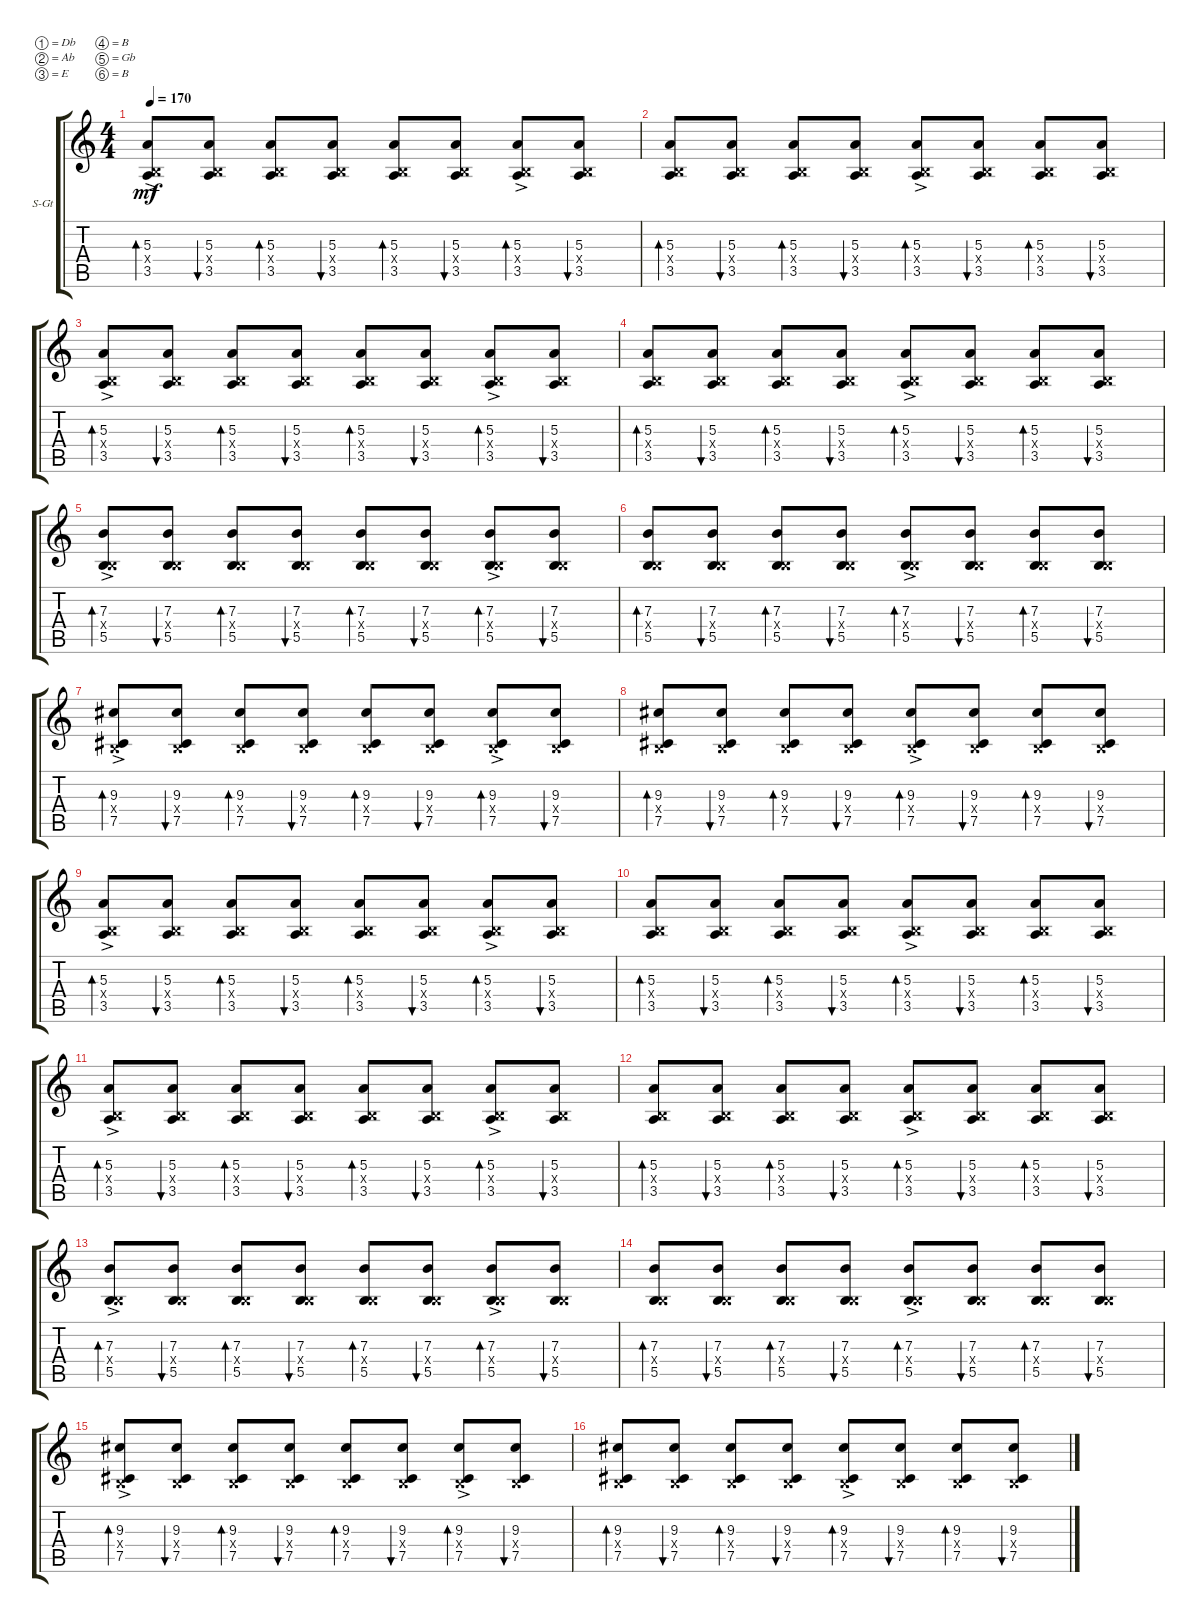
\defaultSystemsLayout 4
\bracketExtendMode groupsimilarinstruments
\firstSystemTrackNameOrientation horizontal
\otherSystemsTrackNameOrientation horizontal
\track ("Steel Guitar" "S-Gt") {instrument acousticguitarsteel}
\staff {score tabs}
\tuning (Db4 Ab3 E3 B2 Gb2 B1)
\ts (4 4)
\tempo 170
\clef g2
\ks c
(3.5{ac} 0.4{x} 5.3{ac}).8{bd 45 dy mf} (3.5 0.4{x} 5.3).8{bu 44} (3.5 0.4{x} 5.3).8{bd 45} (3.5 0.4{x} 5.3).8{bu 44} (3.5 0.4{x} 5.3).8{bd 45} (3.5 0.4{x} 5.3).8{bu 44} (3.5{ac} 0.4{x} 5.3{ac}).8{bd 45} (3.5 0.4{x} 5.3).8{bu 44} |
(3.5 0.4{x} 5.3).8{bd 45} (3.5 0.4{x} 5.3).8{bu 44} (3.5 0.4{x} 5.3).8{bd 45} (3.5 0.4{x} 5.3).8{bu 44} (3.5{ac} 0.4{x} 5.3{ac}).8{bd 45} (3.5 0.4{x} 5.3).8{bu 44} (3.5 0.4{x} 5.3).8{bd 45} (3.5 0.4{x} 5.3).8{bu 44} |
(3.5{ac} 0.4{x} 5.3{ac}).8{bd 45} (3.5 0.4{x} 5.3).8{bu 44} (3.5 0.4{x} 5.3).8{bd 45} (3.5 0.4{x} 5.3).8{bu 44} (3.5 0.4{x} 5.3).8{bd 45} (3.5 0.4{x} 5.3).8{bu 44} (3.5{ac} 0.4{x} 5.3{ac}).8{bd 45} (3.5 0.4{x} 5.3).8{bu 44} |
(3.5 0.4{x} 5.3).8{bd 45} (3.5 0.4{x} 5.3).8{bu 44} (3.5 0.4{x} 5.3).8{bd 45} (3.5 0.4{x} 5.3).8{bu 44} (3.5{ac} 0.4{x} 5.3{ac}).8{bd 45} (3.5 0.4{x} 5.3).8{bu 44} (3.5 0.4{x} 5.3).8{bd 45} (3.5 0.4{x} 5.3).8{bu 44} |
(5.5{ac} 0.4{x} 7.3{ac}).8{bd 45} (5.5 0.4{x} 7.3).8{bu 44} (5.5 0.4{x} 7.3).8{bd 45} (5.5 0.4{x} 7.3).8{bu 44} (5.5 0.4{x} 7.3).8{bd 45} (5.5 0.4{x} 7.3).8{bu 44} (5.5{ac} 0.4{x} 7.3{ac}).8{bd 45} (5.5 0.4{x} 7.3).8{bu 44} |
(5.5 0.4{x} 7.3).8{bd 45} (5.5 0.4{x} 7.3).8{bu 44} (5.5 0.4{x} 7.3).8{bd 45} (5.5 0.4{x} 7.3).8{bu 44} (5.5{ac} 0.4{x} 7.3{ac}).8{bd 45} (5.5 0.4{x} 7.3).8{bu 44} (5.5 0.4{x} 7.3).8{bd 45} (5.5 0.4{x} 7.3).8{bu 44} |
(7.5{ac} 0.4{x} 9.3{ac}).8{bd 45} (7.5 0.4{x} 9.3).8{bu 44} (7.5 0.4{x} 9.3).8{bd 45} (7.5 0.4{x} 9.3).8{bu 44} (7.5 0.4{x} 9.3).8{bd 45} (7.5 0.4{x} 9.3).8{bu 44} (7.5{ac} 0.4{x} 9.3{ac}).8{bd 45} (7.5 0.4{x} 9.3).8{bu 44} |
(7.5 0.4{x} 9.3).8{bd 45} (7.5 0.4{x} 9.3).8{bu 44} (7.5 0.4{x} 9.3).8{bd 45} (7.5 0.4{x} 9.3).8{bu 44} (7.5{ac} 0.4{x} 9.3{ac}).8{bd 45} (7.5 0.4{x} 9.3).8{bu 44} (7.5 0.4{x} 9.3).8{bd 45} (7.5 0.4{x} 9.3).8{bu 44} |
(3.5{ac} 0.4{x} 5.3{ac}).8{bd 45} (3.5 0.4{x} 5.3).8{bu 44} (3.5 0.4{x} 5.3).8{bd 45} (3.5 0.4{x} 5.3).8{bu 44} (3.5 0.4{x} 5.3).8{bd 45} (3.5 0.4{x} 5.3).8{bu 44} (3.5{ac} 0.4{x} 5.3{ac}).8{bd 45} (3.5 0.4{x} 5.3).8{bu 44} |
(3.5 0.4{x} 5.3).8{bd 45} (3.5 0.4{x} 5.3).8{bu 44} (3.5 0.4{x} 5.3).8{bd 45} (3.5 0.4{x} 5.3).8{bu 44} (3.5{ac} 0.4{x} 5.3{ac}).8{bd 45} (3.5 0.4{x} 5.3).8{bu 44} (3.5 0.4{x} 5.3).8{bd 45} (3.5 0.4{x} 5.3).8{bu 44} |
(3.5{ac} 0.4{x} 5.3{ac}).8{bd 45} (3.5 0.4{x} 5.3).8{bu 44} (3.5 0.4{x} 5.3).8{bd 45} (3.5 0.4{x} 5.3).8{bu 44} (3.5 0.4{x} 5.3).8{bd 45} (3.5 0.4{x} 5.3).8{bu 44} (3.5{ac} 0.4{x} 5.3{ac}).8{bd 45} (3.5 0.4{x} 5.3).8{bu 44} |
(3.5 0.4{x} 5.3).8{bd 45} (3.5 0.4{x} 5.3).8{bu 44} (3.5 0.4{x} 5.3).8{bd 45} (3.5 0.4{x} 5.3).8{bu 44} (3.5{ac} 0.4{x} 5.3{ac}).8{bd 45} (3.5 0.4{x} 5.3).8{bu 44} (3.5 0.4{x} 5.3).8{bd 45} (3.5 0.4{x} 5.3).8{bu 44} |
(5.5{ac} 0.4{x} 7.3{ac}).8{bd 45} (5.5 0.4{x} 7.3).8{bu 44} (5.5 0.4{x} 7.3).8{bd 45} (5.5 0.4{x} 7.3).8{bu 44} (5.5 0.4{x} 7.3).8{bd 45} (5.5 0.4{x} 7.3).8{bu 44} (5.5{ac} 0.4{x} 7.3{ac}).8{bd 45} (5.5 0.4{x} 7.3).8{bu 44} |
(5.5 0.4{x} 7.3).8{bd 45} (5.5 0.4{x} 7.3).8{bu 44} (5.5 0.4{x} 7.3).8{bd 45} (5.5 0.4{x} 7.3).8{bu 44} (5.5{ac} 0.4{x} 7.3{ac}).8{bd 45} (5.5 0.4{x} 7.3).8{bu 44} (5.5 0.4{x} 7.3).8{bd 45} (5.5 0.4{x} 7.3).8{bu 44} |
(7.5{ac} 0.4{x} 9.3{ac}).8{bd 45} (7.5 0.4{x} 9.3).8{bu 44} (7.5 0.4{x} 9.3).8{bd 45} (7.5 0.4{x} 9.3).8{bu 44} (7.5 0.4{x} 9.3).8{bd 45} (7.5 0.4{x} 9.3).8{bu 44} (7.5{ac} 0.4{x} 9.3{ac}).8{bd 45} (7.5 0.4{x} 9.3).8{bu 44} |
(7.5 0.4{x} 9.3).8{bd 45} (7.5 0.4{x} 9.3).8{bu 44} (7.5 0.4{x} 9.3).8{bd 45} (7.5 0.4{x} 9.3).8{bu 44} (7.5{ac} 0.4{x} 9.3{ac}).8{bd 45} (7.5 0.4{x} 9.3).8{bu 44} (7.5 0.4{x} 9.3).8{bd 45} (7.5 0.4{x} 9.3).8{bu 44}
